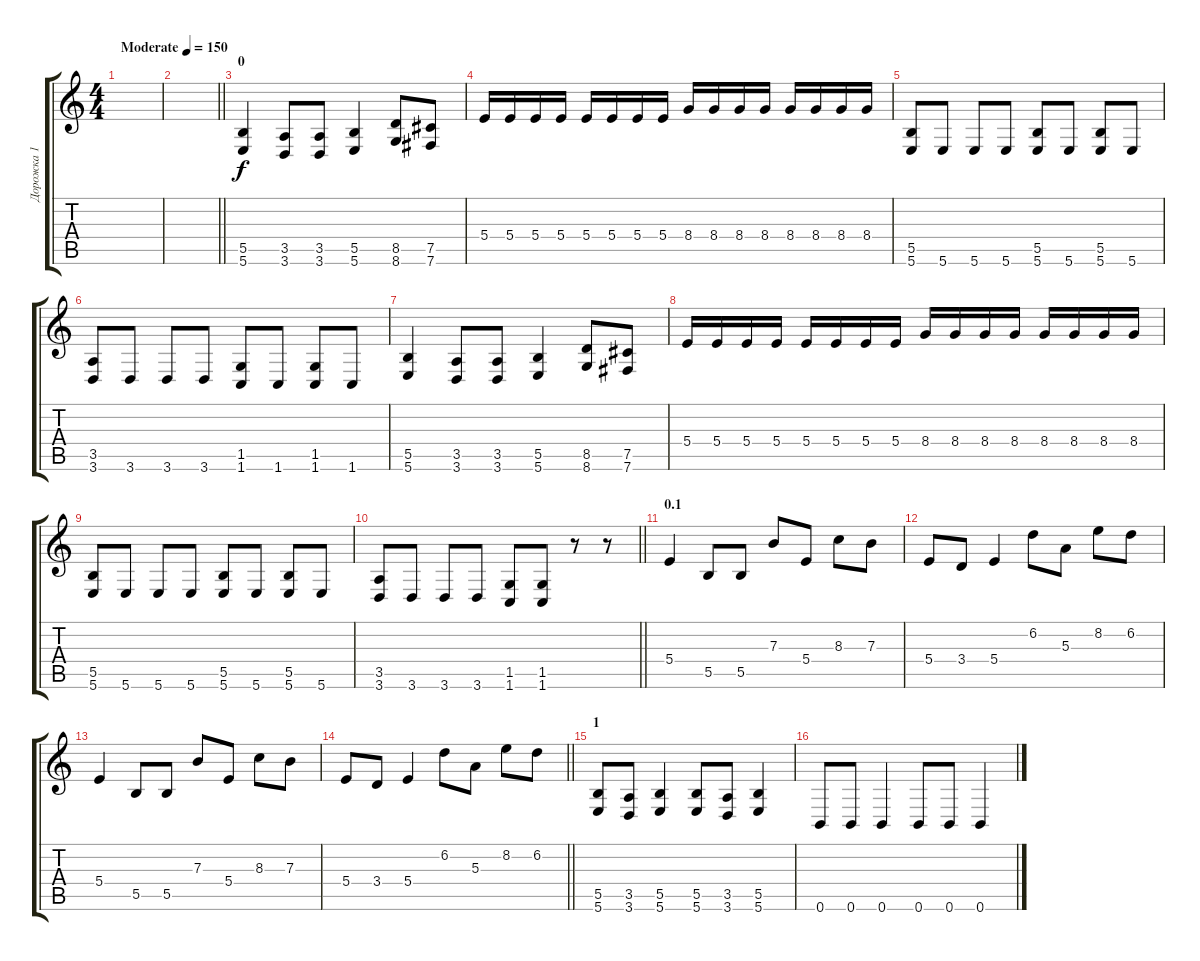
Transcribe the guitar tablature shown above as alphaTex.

\track ("Дорожка 1" "Дорожка 1") {instrument distortionguitar}
\staff {score tabs}
\tuning (Db4 Ab3 E3 B2 Gb2 B1) {hide}
\ts (4 4)
\tempo (150 "Moderate")
\clef g2
\ks c
|
\barLineRight lightlight
|
\section ("" "0")
(5.5 5.6).4 (3.5 3.6).8 (3.5 3.6).8 (5.5 5.6).4 (8.5 8.6).8 (7.5 7.6).8 |
5.4.16 5.4.16 5.4.16 5.4.16 5.4.16 5.4.16 5.4.16 5.4.16 8.4.16 8.4.16 8.4.16 8.4.16 8.4.16 8.4.16 8.4.16 8.4.16 |
(5.5 5.6).8 5.6.8 5.6.8 5.6.8 (5.5 5.6).8 5.6.8 (5.5 5.6).8 5.6.8 |
(3.5 3.6).8 3.6.8 3.6.8 3.6.8 (1.5 1.6).8 1.6.8 (1.5 1.6).8 1.6.8 |
(5.5 5.6).4 (3.5 3.6).8 (3.5 3.6).8 (5.5 5.6).4 (8.5 8.6).8 (7.5 7.6).8 |
5.4.16 5.4.16 5.4.16 5.4.16 5.4.16 5.4.16 5.4.16 5.4.16 8.4.16 8.4.16 8.4.16 8.4.16 8.4.16 8.4.16 8.4.16 8.4.16 |
(5.5 5.6).8 5.6.8 5.6.8 5.6.8 (5.5 5.6).8 5.6.8 (5.5 5.6).8 5.6.8 |
\barLineRight lightlight
(3.5 3.6).8 3.6.8 3.6.8 3.6.8 (1.5 1.6).8 (1.5 1.6).8 r.8 r.8 |
\section ("" "0.1")
5.4.4 5.5.8 5.5.8 7.3.8 5.4.8 8.3.8 7.3.8 |
5.4.8 3.4.8 5.4.4 6.2.8 5.3.8 8.2.8 6.2.8 |
5.4.4 5.5.8 5.5.8 7.3.8 5.4.8 8.3.8 7.3.8 |
\barLineRight lightlight
5.4.8 3.4.8 5.4.4 6.2.8 5.3.8 8.2.8 6.2.8 |
\section ("" "1")
(5.5 5.6).8 (3.5 3.6).8 (5.5 5.6).4 (5.5 5.6).8 (3.5 3.6).8 (5.5 5.6).4 |
0.6.8 0.6.8 0.6.4 0.6.8 0.6.8 0.6.4
